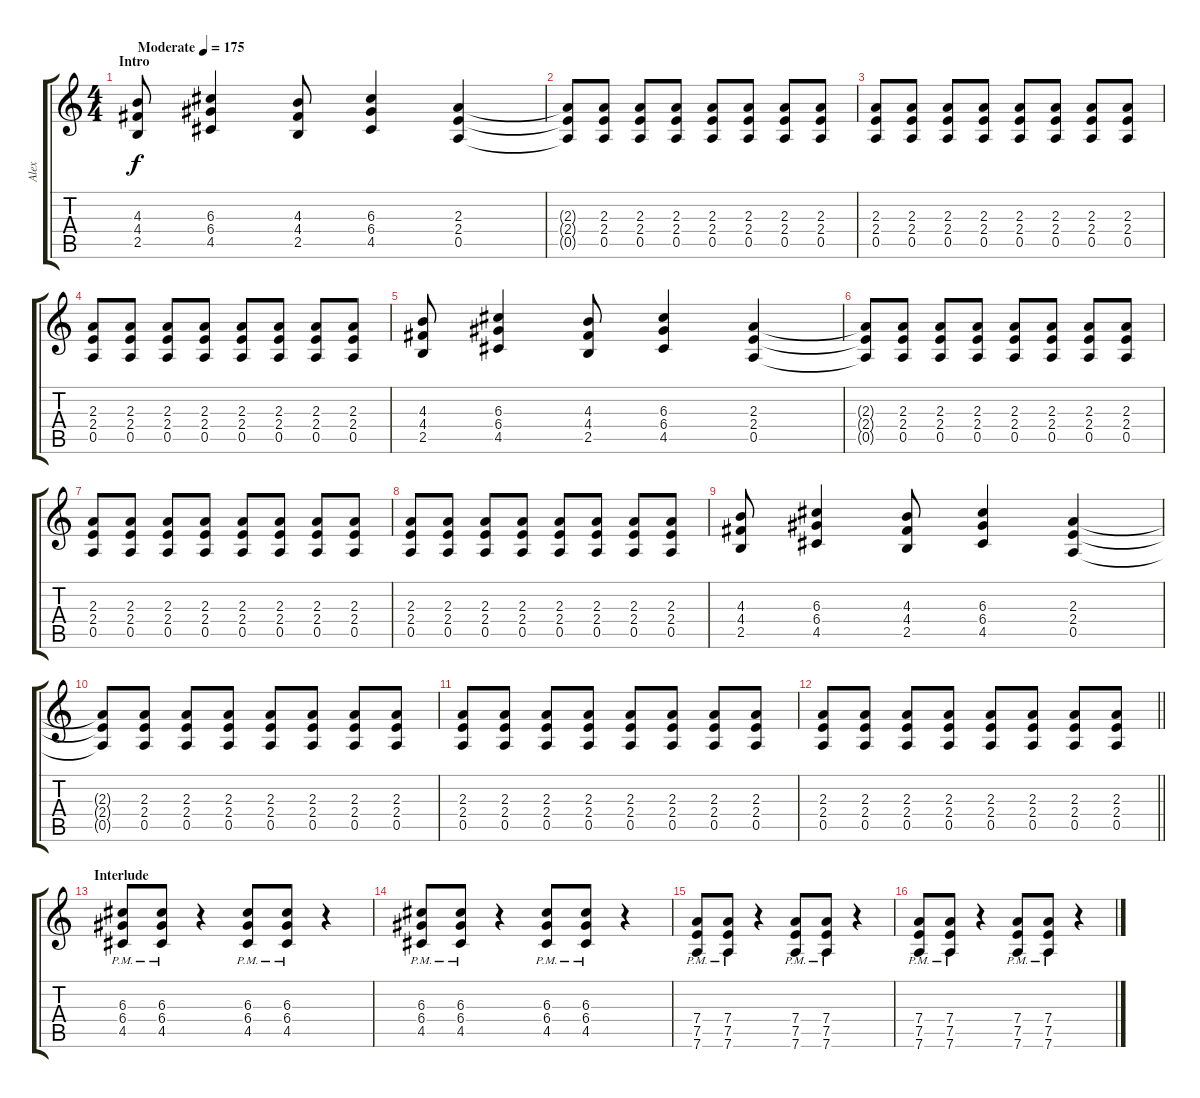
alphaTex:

\track ("Alex" "Alex") {instrument distortionguitar}
\staff {score tabs}
\tuning (E4 B3 G3 D3 A2 D2) {hide}
\ts (4 4)
\section ("" "Intro")
\tempo (175 "Moderate")
\clef g2
\ks c
(4.3 4.4 2.5).8{dy f instrument distortionguitar} (6.3 6.4 4.5).4 (4.3 4.4 2.5).8 (6.3 6.4 4.5).4 (2.3 2.4 0.5).4 |
(2.3{t} 2.4{t} 0.5{t}).8 (2.3 2.4 0.5).8 (2.3 2.4 0.5).8 (2.3 2.4 0.5).8 (2.3 2.4 0.5).8 (2.3 2.4 0.5).8 (2.3 2.4 0.5).8 (2.3 2.4 0.5).8 |
(2.3 2.4 0.5).8 (2.3 2.4 0.5).8 (2.3 2.4 0.5).8 (2.3 2.4 0.5).8 (2.3 2.4 0.5).8 (2.3 2.4 0.5).8 (2.3 2.4 0.5).8 (2.3 2.4 0.5).8 |
(2.3 2.4 0.5).8 (2.3 2.4 0.5).8 (2.3 2.4 0.5).8 (2.3 2.4 0.5).8 (2.3 2.4 0.5).8 (2.3 2.4 0.5).8 (2.3 2.4 0.5).8 (2.3 2.4 0.5).8 |
(4.3 4.4 2.5).8 (6.3 6.4 4.5).4 (4.3 4.4 2.5).8 (6.3 6.4 4.5).4 (2.3 2.4 0.5).4 |
(2.3{t} 2.4{t} 0.5{t}).8 (2.3 2.4 0.5).8 (2.3 2.4 0.5).8 (2.3 2.4 0.5).8 (2.3 2.4 0.5).8 (2.3 2.4 0.5).8 (2.3 2.4 0.5).8 (2.3 2.4 0.5).8 |
(2.3 2.4 0.5).8 (2.3 2.4 0.5).8 (2.3 2.4 0.5).8 (2.3 2.4 0.5).8 (2.3 2.4 0.5).8 (2.3 2.4 0.5).8 (2.3 2.4 0.5).8 (2.3 2.4 0.5).8 |
(2.3 2.4 0.5).8 (2.3 2.4 0.5).8 (2.3 2.4 0.5).8 (2.3 2.4 0.5).8 (2.3 2.4 0.5).8 (2.3 2.4 0.5).8 (2.3 2.4 0.5).8 (2.3 2.4 0.5).8 |
(4.3 4.4 2.5).8 (6.3 6.4 4.5).4 (4.3 4.4 2.5).8 (6.3 6.4 4.5).4 (2.3 2.4 0.5).4 |
(2.3{t} 2.4{t} 0.5{t}).8 (2.3 2.4 0.5).8 (2.3 2.4 0.5).8 (2.3 2.4 0.5).8 (2.3 2.4 0.5).8 (2.3 2.4 0.5).8 (2.3 2.4 0.5).8 (2.3 2.4 0.5).8 |
(2.3 2.4 0.5).8 (2.3 2.4 0.5).8 (2.3 2.4 0.5).8 (2.3 2.4 0.5).8 (2.3 2.4 0.5).8 (2.3 2.4 0.5).8 (2.3 2.4 0.5).8 (2.3 2.4 0.5).8 |
\barLineRight lightlight
(2.3 2.4 0.5).8 (2.3 2.4 0.5).8 (2.3 2.4 0.5).8 (2.3 2.4 0.5).8 (2.3 2.4 0.5).8 (2.3 2.4 0.5).8 (2.3 2.4 0.5).8 (2.3 2.4 0.5).8 |
\section ("" "Interlude")
(6.3{pm} 6.4{pm} 4.5{pm}).8 (6.3{pm} 6.4{pm} 4.5{pm}).8 r.4 (6.3{pm} 6.4{pm} 4.5{pm}).8 (6.3{pm} 6.4{pm} 4.5{pm}).8 r.4 |
(6.3{pm} 6.4{pm} 4.5{pm}).8 (6.3{pm} 6.4{pm} 4.5{pm}).8 r.4 (6.3 6.4{pm} 4.5{pm}).8 (6.3 6.4{pm} 4.5{pm}).8 r.4 |
(7.4{pm} 7.5{pm} 7.6{pm}).8 (7.4{pm} 7.5{pm} 7.6{pm}).8 r.4 (7.4{pm} 7.5{pm} 7.6{pm}).8 (7.4{pm} 7.5{pm} 7.6{pm}).8 r.4 |
(7.4{pm} 7.5{pm} 7.6{pm}).8 (7.4{pm} 7.5{pm} 7.6{pm}).8 r.4 (7.4{pm} 7.5{pm} 7.6{pm}).8 (7.4{pm} 7.5{pm} 7.6{pm}).8 r.4
